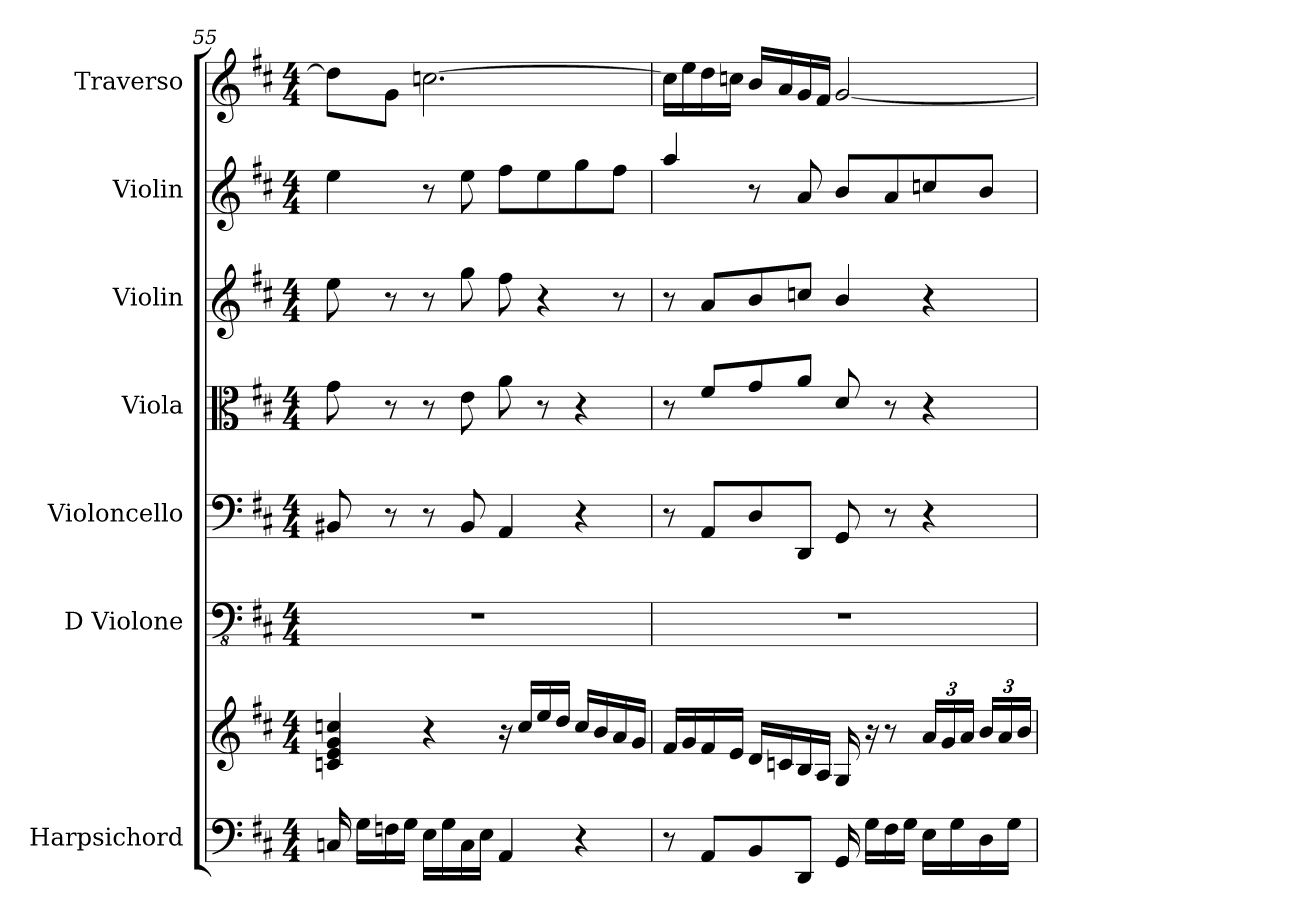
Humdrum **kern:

**kern	**kern	**kern	**kern	**kern	**kern	**kern	**kern
*part7	*part7	*part6	*part5	*part4	*part3	*part2	*part1
*staff8	*staff7	*staff6	*staff5	*staff4	*staff3	*staff2	*staff1
*I"Harpsichord	*	*I"D Violone	*I"Violoncello	*I"Viola	*I"Violin	*I"Violin	*I"Traverso
*I'Hch.	*	*I'D Vne.	*I'Vc.	*I'Vla.	*I'Vln.	*I'Vln.	*I'Trv.
*clefF4	*clefG2	*clefFv4	*clefF4	*clefC3	*clefG2	*clefG2	*clefG2
*	*	*ITrd7c12	*	*	*	*	*
*k[f#c#]	*k[f#c#]	*k[f#c#]	*k[f#c#]	*k[f#c#]	*k[f#c#]	*k[f#c#]	*k[f#c#]
*M4/4	*M4/4	*M4/4	*M4/4	*M4/4	*M4/4	*M4/4	*M4/4
=55	=55	=55	=55	=55	=55	=55	=55
16Cn/	4cn/ 4e/ 4g/ 4ccn/	1r	8BB#X/	8g\	8ee\	4ee\	8dd\L]
16G\LL	.	.	.	.	.	.	.
16Fn\	.	.	8r	8r	8r	.	8g\J
16G\JJ	.	.	.	.	.	.	.
16E\LL	4r	.	8r	8r	8r	8r	[2.ccn\
16G\	.	.	.	.	.	.	.
16C\	.	.	8BB#/	8e\	8gg\	8ee\	.
16E\JJ	.	.	.	.	.	.	.
4AA/	16r	.	4AA/	8a\	8ff#\	8ff#\L	.
.	16cc/LL	.	.	.	.	.	.
.	16ee/	.	.	8r	4r	8ee\	.
.	16dd/JJ	.	.	.	.	.	.
4r	16cc/LL	.	4r	4r	.	8gg\	.
.	16b/	.	.	.	.	.	.
.	16a/	.	.	.	8r	8ff#\J	.
.	16g/JJ	.	.	.	.	.	.
!!LO:PB:g=z
=56	=56	=56	=56	=56	=56	=56	=56
8r	16f#/LL	1r	8r	8r	8r	4aa/	16cc\LL]
.	16g/	.	.	.	.	.	16ee\
8AA/L	16f#/	.	8AA/L	8f#/L	8a/L	.	16dd\
.	16e/JJ	.	.	.	.	.	16ccn\JJ
8BB/	16d/LL	.	8D/	8g/	8b/	8r	16b/LL
.	16cn/	.	.	.	.	.	16a/
8DD/J	16B/	.	8DD/J	8a/J	8ccn/J	8a/	16g/
.	16A/JJ	.	.	.	.	.	16f#/JJ
16GG/	16G/	.	8GG/	8d/	4b/	8b/L	[2g/
16G\LL	16r	.	.	.	.	.	.
16F#\	8r	.	8r	8r	.	8a/	.
16G\JJ	.	.	.	.	.	.	.
*	*Xbrackettup	*	*	*	*	*	*
16E\LL	24a/LL	.	4r	4r	4r	8ccn/	.
.	24g/	.	.	.	.	.	.
16G\	.	.	.	.	.	.	.
.	24a/JJ	.	.	.	.	.	.
16D\	24b/LL	.	.	.	.	8b/J	.
.	24a/	.	.	.	.	.	.
16G\JJ	.	.	.	.	.	.	.
.	24b/JJ	.	.	.	.	.	.
=	=	=	=	=	=	=	=
*-	*-	*-	*-	*-	*-	*-	*-
